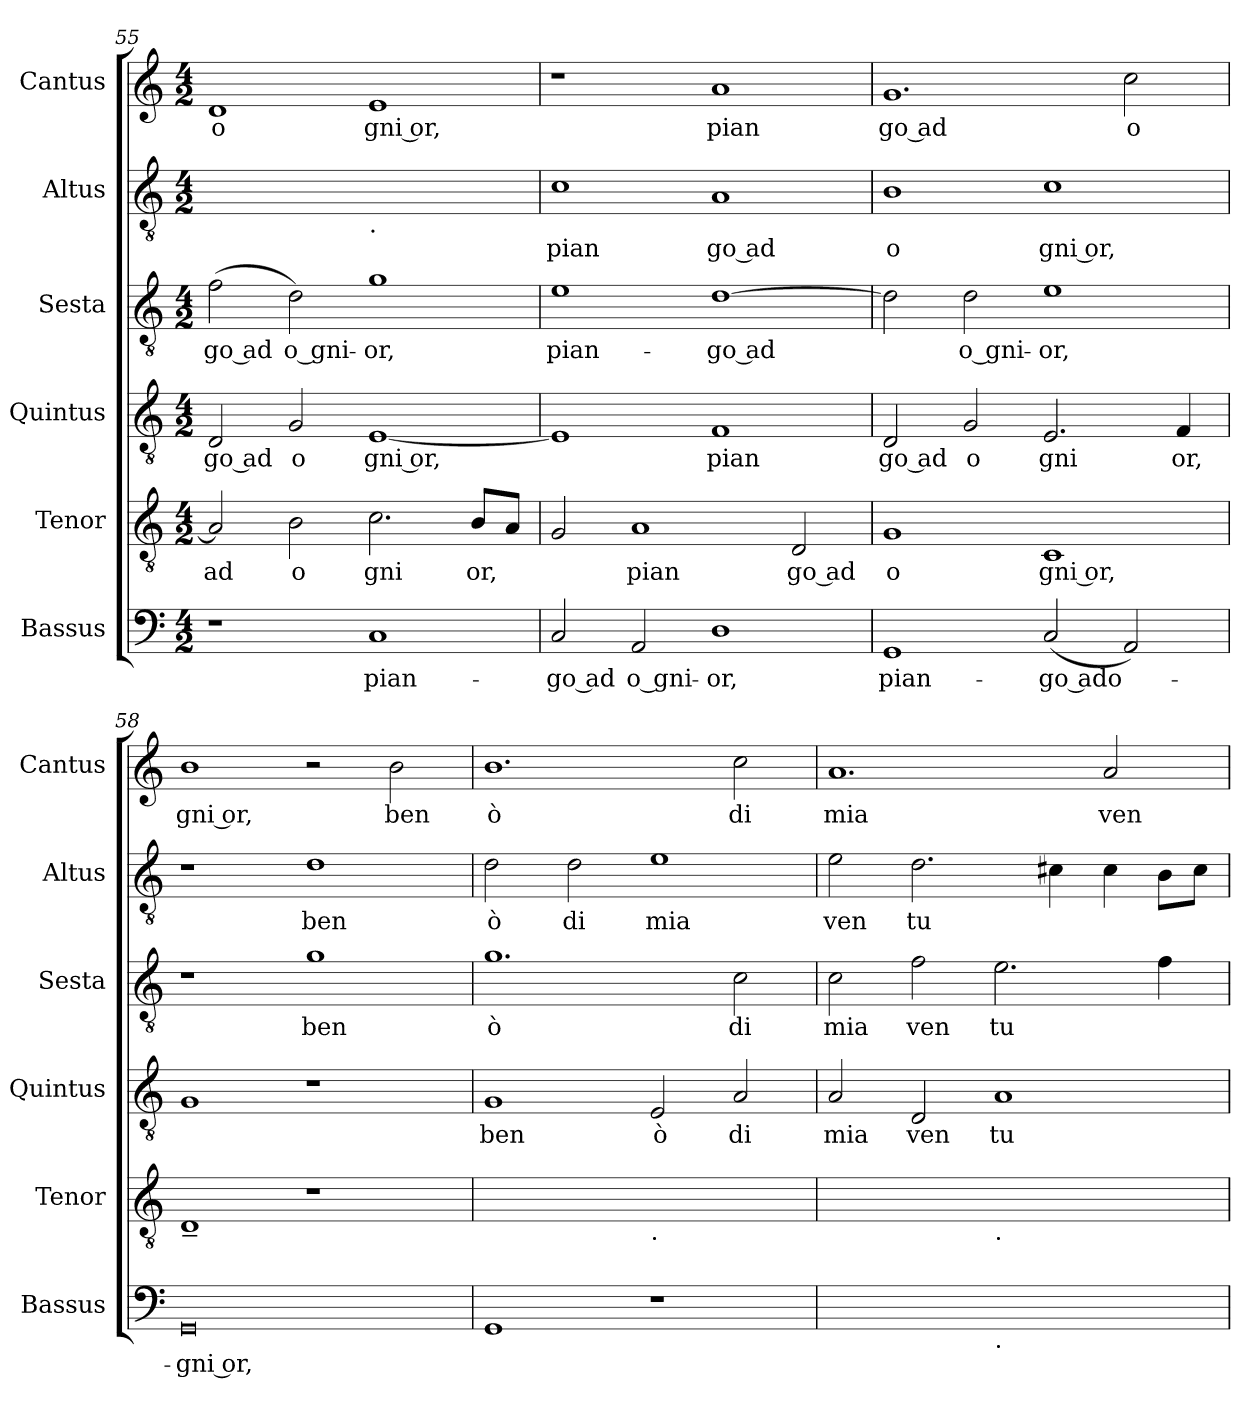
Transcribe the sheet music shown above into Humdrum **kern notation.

**kern	**text	**kern	**text	**kern	**text	**kern	**text	**kern	**text	**kern	**text
*part6	*part6	*part5	*part5	*part4	*part4	*part3	*part3	*part2	*part2	*part1	*part1
*staff6	*staff6	*staff5	*staff5	*staff4	*staff4	*staff3	*staff3	*staff2	*staff2	*staff1	*staff1
*I"Bassus	*	*I"Tenor	*	*I"Quintus	*	*I"Sesta	*	*I"Altus	*	*I"Cantus	*
*I'Bassus	*	*I'Tenor	*	*I'Quintus	*	*I'Sesta	*	*I'Altus	*	*I'Cantus	*
*clefF4	*	*clefGv2	*	*clefGv2	*	*clefGv2	*	*clefGv2	*	*clefG2	*
*k[]	*	*k[]	*	*k[]	*	*k[]	*	*k[]	*	*k[]	*
*M4/2	*	*M4/2	*	*M4/2	*	*M4/2	*	*M4/2	*	*M4/2	*
=55	=55	=55	=55	=55	=55	=55	=55	=55	=55	=55	=55
!	!	!	!LO:LY:b	!	!LO:LY:b	!	!LO:LY:b	!	!	!	!LO:LY:b
*	*	*	*	*	*	*	*	*^	*	*	*
1r	.	2A/]	ad	2D/	go ad	(<2f\	-go ad	0ryy	1ryy	.	1d	o
!	!	!	!LO:LY:b	!	!LO:LY:b	!	!LO:LY:b	!	!	!	!	!
.	.	2B\	o	2G/	o	2d\)	o gni-	.	.	.	.	.
!	!	!	!	!	!	!	!	!	!LO:TX:b:t=.	!	!	!
!	!LO:LY:b	!	!LO:LY:b	!	!LO:LY:b	!	!LO:LY:b	!	!	!	!	!LO:LY:b
1C	pian-	2.c\	gni	[1E	gni or,	1g	-or,	.	1ryy	.	1e	gni or,
!	!	!	!LO:LY:b	!	!	!	!	!	!	!	!	!
.	.	8B/L	or,	.	.	.	.	.	.	.	.	.
.	.	8A/J	.	.	.	.	.	.	.	.	.	.
=56	=56	=56	=56	=56	=56	=56	=56	=56	=56	=56	=56	=56
!	!LO:LY:b	!	!	!	!	!	!LO:LY:b	!	!	!LO:LY:b	!	!
*	*	*	*	*	*	*	*	*v	*v	*	*	*
2C/	-go ad	2G/	.	1E]	.	1e	pian-	1c	pian	1r	.
!	!LO:LY:b	!	!LO:LY:b	!	!	!	!	!	!	!	!
2AA/	o gni-	1A	pian	.	.	.	.	.	.	.	.
!	!LO:LY:b	!	!	!	!LO:LY:b	!	!LO:LY:b	!	!LO:LY:b	!	!LO:LY:b
1D	-or,	.	.	1F	pian	[1d	-go ad	1A	go ad	1a	pian
!	!	!	!LO:LY:b	!	!	!	!	!	!	!	!
.	.	2D/	go ad	.	.	.	.	.	.	.	.
=57	=57	=57	=57	=57	=57	=57	=57	=57	=57	=57	=57
!	!LO:LY:b	!	!LO:LY:b	!	!LO:LY:b	!	!	!	!LO:LY:b	!	!LO:LY:b
1GG	pian-	1G	o	2D/	go ad	2d\]	.	1B	o	1.g	go ad
!	!	!	!	!	!LO:LY:b	!	!LO:LY:b	!	!	!	!
.	.	.	.	2G/	o	2d\	o gni-	.	.	.	.
!	!LO:LY:b	!	!LO:LY:b	!	!LO:LY:b	!	!LO:LY:b	!	!LO:LY:b	!	!
(>2C/	-go ado-	1C	gni or,	2.E/	gni	1e	-or,	1c	gni or,	.	.
!	!	!	!	!	!	!	!	!	!	!	!LO:LY:b
2AA/)	.	.	.	.	.	.	.	.	.	2cc\	o
!	!	!	!	!	!LO:LY:b	!	!	!	!	!	!
.	.	.	.	4F/	or,	.	.	.	.	.	.
=58	=58	=58	=58	=58	=58	=58	=58	=58	=58	=58	=58
!	!LO:LY:b	!	!	!	!	!	!	!	!	!	!LO:LY:b
0GG	-gni or,	1D~	.	1G	.	1r	.	1r	.	1b	gni or,
!	!	!	!	!	!	!	!LO:LY:b	!	!LO:LY:b	!	!
.	.	1r	.	1r	.	1g	ben	1d	ben	2r	.
!	!	!	!	!	!	!	!	!	!	!	!LO:LY:b
.	.	.	.	.	.	.	.	.	.	2b\	ben
=59	=59	=59	=59	=59	=59	=59	=59	=59	=59	=59	=59
!	!	!	!	!	!LO:LY:b	!	!LO:LY:b	!	!LO:LY:b	!	!LO:LY:b
*	*	*^	*	*	*	*	*	*	*	*	*
1GG	.	0ryy	1ryy	.	1G	ben	1.g	ò	2d\	ò	1.b	ò
!	!	!	!	!	!	!	!	!	!	!LO:LY:b	!	!
.	.	.	.	.	.	.	.	.	2d\	di	.	.
!	!	!	!LO:TX:b:t=.	!	!	!	!	!	!	!	!	!
!	!	!	!	!	!	!LO:LY:b	!	!	!	!LO:LY:b	!	!
1r	.	.	1ryy	.	2E/	ò	.	.	1e	mia	.	.
!	!	!	!	!	!	!LO:LY:b	!	!LO:LY:b	!	!	!	!LO:LY:b
.	.	.	.	.	2A/	di	2c\	di	.	.	2cc\	di
=60	=60	=60	=60	=60	=60	=60	=60	=60	=60	=60	=60	=60
!	!	!	!	!	!	!LO:LY:b	!	!LO:LY:b	!	!LO:LY:b	!	!LO:LY:b
*^	*	*	*	*	*	*	*	*	*	*	*	*
0ryy	1ryy	.	0ryy	1ryy	.	2A/	mia	2c\	mia	2e\	ven	1.a	mia
!	!	!	!	!	!	!	!LO:LY:b	!	!LO:LY:b	!	!LO:LY:b	!	!
.	.	.	.	.	.	2D/	ven	2f\	ven	2.d\	tu	.	.
!	!	!	!	!LO:TX:b:t=.	!	!	!	!	!	!	!	!	!
!	!LO:TX:b:t=.	!	!	!	!	!	!	!	!	!	!	!	!
!	!	!	!	!	!	!	!LO:LY:b	!	!LO:LY:b	!	!	!	!
.	1ryy	.	.	1ryy	.	1A	tu	2.e\	tu	.	.	.	.
.	.	.	.	.	.	.	.	.	.	4c#X\	.	.	.
!	!	!	!	!	!	!	!	!	!	!	!	!	!LO:LY:b
.	.	.	.	.	.	.	.	.	.	4c#\	.	2a/	ven
.	.	.	.	.	.	.	.	4f\	.	8B\L	.	.	.
.	.	.	.	.	.	.	.	.	.	8c#\J	.	.	.
*v	*v	*	*	*	*	*	*	*	*	*	*	*	*
*	*	*v	*v	*	*	*	*	*	*	*	*	*
=	=	=	=	=	=	=	=	=	=	=	=
*-	*-	*-	*-	*-	*-	*-	*-	*-	*-	*-	*-
